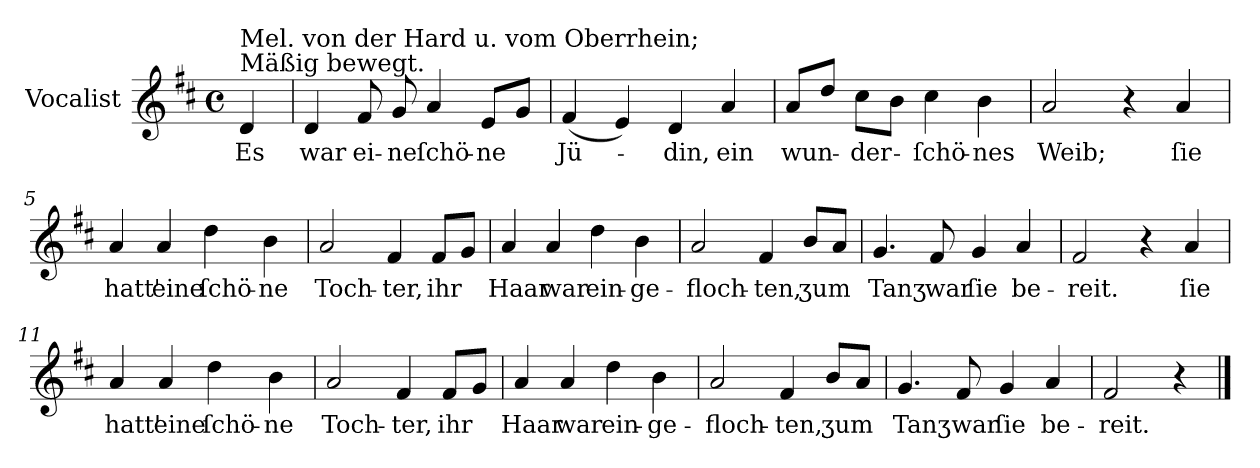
**kern	**text
*part1	*part1
*staff1	*staff1
*I"Vocalist	*
*k[f#c#]	*
*D:	*
*M4/4	*
*met(c)	*
=	=
!LO:TX:a:t=Mäßig bewegt.	!
!LO:TX:a:t=Mel. von der Hard u. vom Oberrhein;	!
4d	Es
=1	=1
4d	war
8f#	ei-
8g	-ne
4a	ſchö-
8eL	-ne
8gJ	.
=2	=2
(4f#	Jü-
4e)	.
4d	-din,
4a	ein
=3	=3
8a/L	wun-
8ddJ	.
8cc#L	-der-
8bJ	.
4cc#	-ſchö-
4b	-nes
=4	=4
2a	Weib;
4r	.
4a	ſie
=5	=5
4a	hatt'
4a	eine
4dd	ſchö-
4b	-ne
=6	=6
2a	Toch-
4f#	-ter,
8f#L	ihr
8gJ	.
=7	=7
4a	Haar
4a	war
4dd	ein-
4b	-ge-
=8	=8
2a	-floch-
4f#	-ten,
8bL	ʒum
8aJ	.
=9	=9
4.g	Tanʒ
8f#	war
4g	ſie
4a	be-
=10	=10
2f#	-reit.
4r	.
4a	ſie
=11	=11
4a	hatt'
4a	eine
4dd	ſchö-
4b	-ne
=12	=12
2a	Toch-
4f#	-ter,
8f#L	ihr
8gJ	.
=13	=13
4a	Haar
4a	war
4dd	ein-
4b	-ge-
=14	=14
2a	-floch-
4f#	-ten,
8bL	ʒum
8aJ	.
=15	=15
4.g	Tanʒ
8f#	war
4g	ſie
4a	be-
=16	=16
2f#	-reit.
4r	.
==	==
*-	*-
